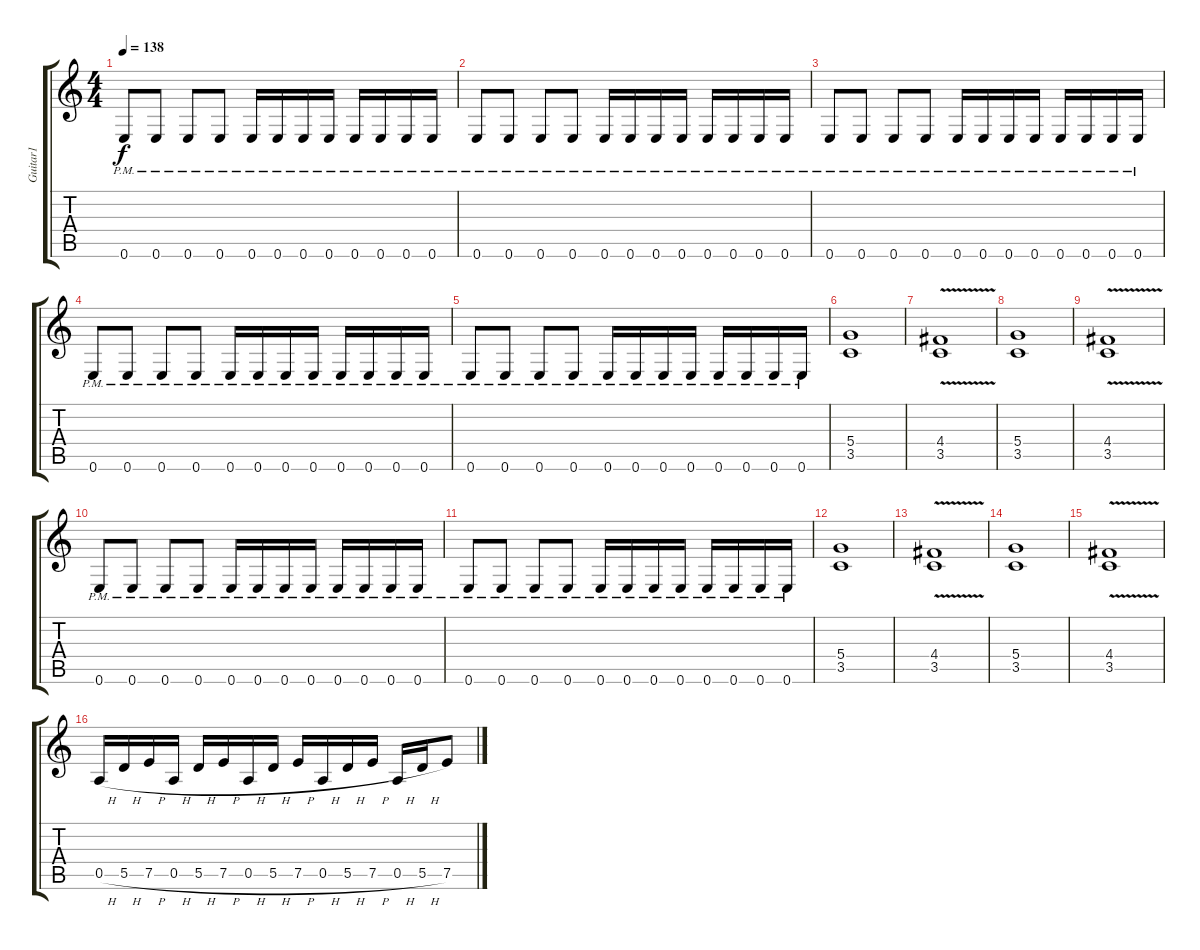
\track ("Guitar1" "Guitar1") {instrument overdrivenguitar}
\staff {score tabs}
\tuning (E4 B3 G3 D3 A2 E2) {hide}
\ts (4 4)
\tempo 138
\clef g2
\ks c
0.6{pm}.8{dy f} 0.6{pm}.8 0.6{pm}.8 0.6{pm}.8 0.6{pm}.16 0.6{pm}.16 0.6{pm}.16 0.6{pm}.16 0.6{pm}.16 0.6{pm}.16 0.6{pm}.16 0.6{pm}.16 |
0.6{pm}.8 0.6{pm}.8 0.6{pm}.8 0.6{pm}.8 0.6{pm}.16 0.6{pm}.16 0.6{pm}.16 0.6{pm}.16 0.6{pm}.16 0.6{pm}.16 0.6{pm}.16 0.6{pm}.16 |
0.6{pm}.8 0.6{pm}.8 0.6{pm}.8 0.6{pm}.8 0.6{pm}.16 0.6{pm}.16 0.6{pm}.16 0.6{pm}.16 0.6{pm}.16 0.6{pm}.16 0.6{pm}.16 0.6{pm}.16 |
0.6{pm}.8 0.6{pm}.8 0.6{pm}.8 0.6{pm}.8 0.6{pm}.16 0.6{pm}.16 0.6{pm}.16 0.6{pm}.16 0.6{pm}.16 0.6{pm}.16 0.6{pm}.16 0.6{pm}.16 |
0.6{pm}.8 0.6{pm}.8 0.6{pm}.8 0.6{pm}.8 0.6{pm}.16 0.6{pm}.16 0.6{pm}.16 0.6{pm}.16 0.6{pm}.16 0.6{pm}.16 0.6{pm}.16 0.6{pm}.16 |
(5.4 3.5).1 |
(4.4{v} 3.5).1 |
(5.4 3.5).1 |
(4.4{v} 3.5).1 |
0.6{pm}.8 0.6{pm}.8 0.6{pm}.8 0.6{pm}.8 0.6{pm}.16 0.6{pm}.16 0.6{pm}.16 0.6{pm}.16 0.6{pm}.16 0.6{pm}.16 0.6{pm}.16 0.6{pm}.16 |
0.6{pm}.8 0.6{pm}.8 0.6{pm}.8 0.6{pm}.8 0.6{pm}.16 0.6{pm}.16 0.6{pm}.16 0.6{pm}.16 0.6{pm}.16 0.6{pm}.16 0.6{pm}.16 0.6{pm}.16 |
(5.4 3.5).1 |
(4.4{v} 3.5).1 |
(5.4 3.5).1 |
(4.4{v} 3.5).1 |
0.5{h}.16 5.5{h}.16 7.5{h}.16 0.5{h}.16 5.5{h}.16 7.5{h}.16 0.5{h}.16 5.5{h}.16 7.5{h}.16 0.5{h}.16 5.5{h}.16 7.5{h}.16 0.5{h}.16 5.5{h}.16 7.5.8
